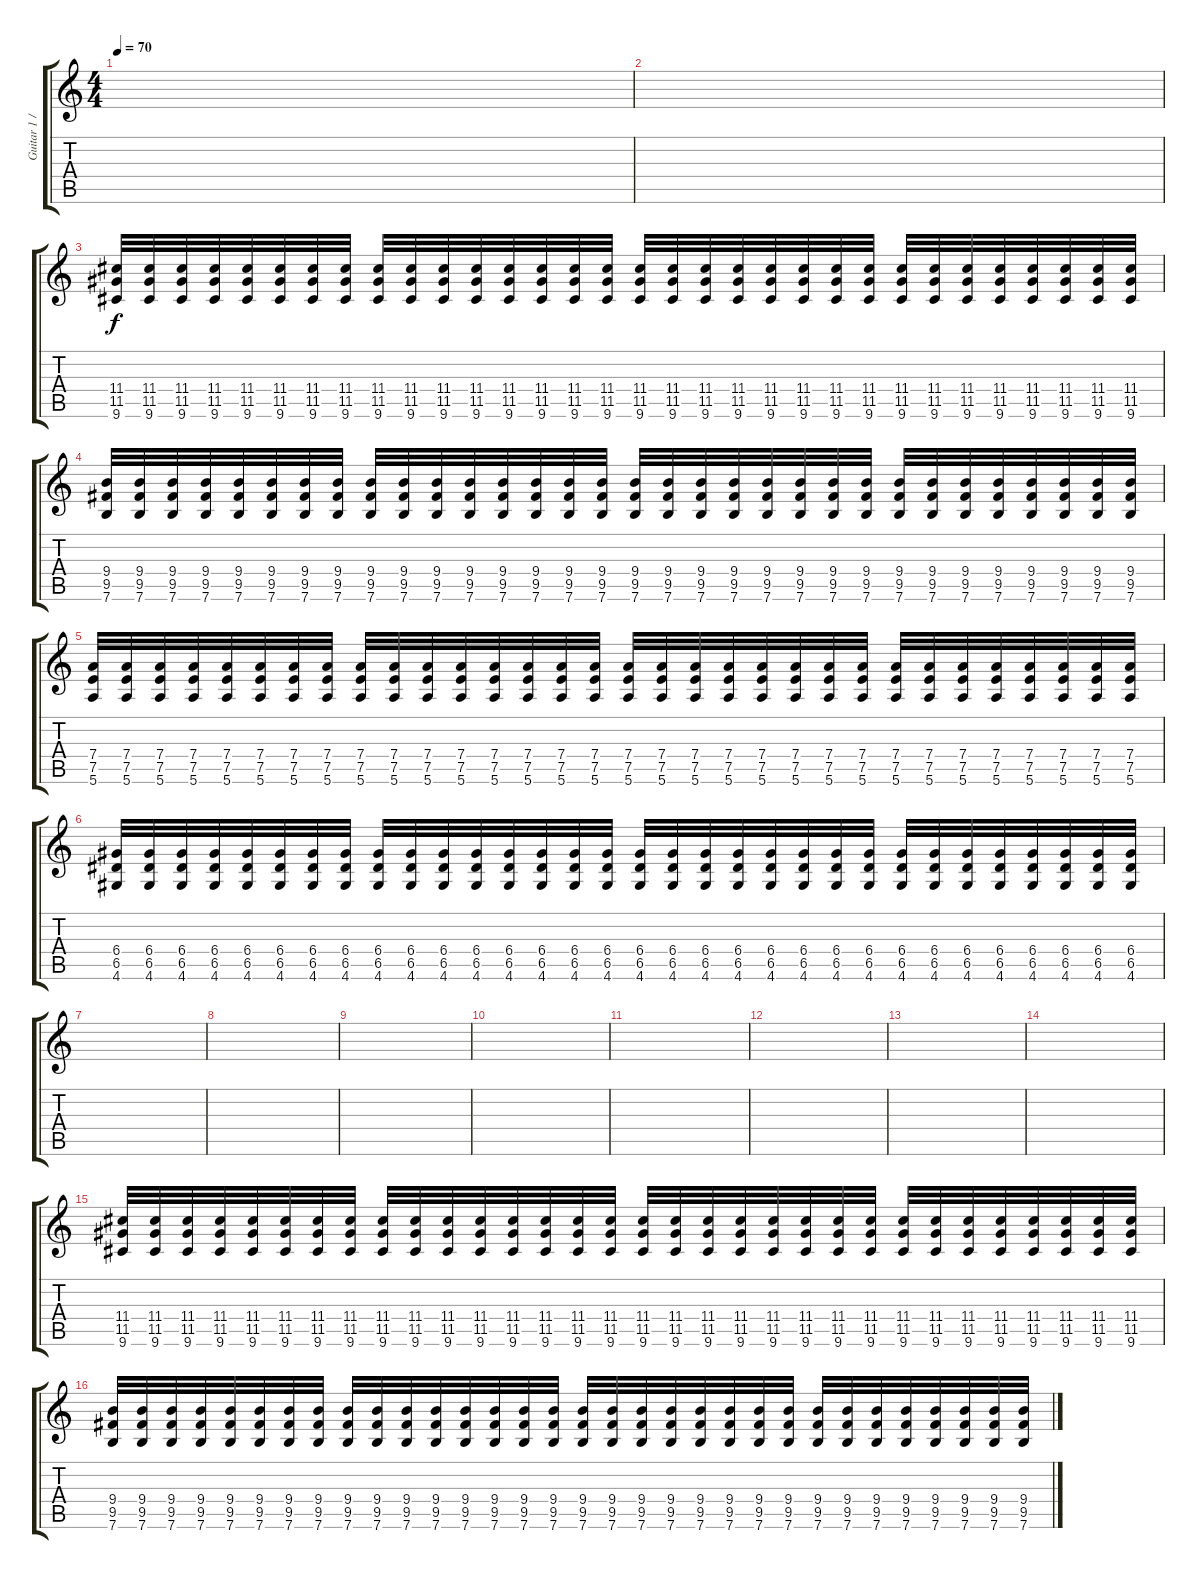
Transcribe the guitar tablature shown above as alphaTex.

\track ("Guitar 1 / Richard Kruspe" "Guitar 1 /") {instrument overdrivenguitar}
\staff {score tabs}
\tuning (E4 B3 G3 D3 A2 E2) {hide}
\ts (4 4)
\tempo 70
\clef g2
\ks c
|
|
(11.4 11.5 9.6).32 (11.4 11.5 9.6).32 (11.4 11.5 9.6).32 (11.4 11.5 9.6).32 (11.4 11.5 9.6).32 (11.4 11.5 9.6).32 (11.4 11.5 9.6).32 (11.4 11.5 9.6).32 (11.4 11.5 9.6).32 (11.4 11.5 9.6).32 (11.4 11.5 9.6).32 (11.4 11.5 9.6).32 (11.4 11.5 9.6).32 (11.4 11.5 9.6).32 (11.4 11.5 9.6).32 (11.4 11.5 9.6).32 (11.4 11.5 9.6).32 (11.4 11.5 9.6).32 (11.4 11.5 9.6).32 (11.4 11.5 9.6).32 (11.4 11.5 9.6).32 (11.4 11.5 9.6).32 (11.4 11.5 9.6).32 (11.4 11.5 9.6).32 (11.4 11.5 9.6).32 (11.4 11.5 9.6).32 (11.4 11.5 9.6).32 (11.4 11.5 9.6).32 (11.4 11.5 9.6).32 (11.4 11.5 9.6).32 (11.4 11.5 9.6).32 (11.4 11.5 9.6).32 |
(9.4 9.5 7.6).32 (9.4 9.5 7.6).32 (9.4 9.5 7.6).32 (9.4 9.5 7.6).32 (9.4 9.5 7.6).32 (9.4 9.5 7.6).32 (9.4 9.5 7.6).32 (9.4 9.5 7.6).32 (9.4 9.5 7.6).32 (9.4 9.5 7.6).32 (9.4 9.5 7.6).32 (9.4 9.5 7.6).32 (9.4 9.5 7.6).32 (9.4 9.5 7.6).32 (9.4 9.5 7.6).32 (9.4 9.5 7.6).32 (9.4 9.5 7.6).32 (9.4 9.5 7.6).32 (9.4 9.5 7.6).32 (9.4 9.5 7.6).32 (9.4 9.5 7.6).32 (9.4 9.5 7.6).32 (9.4 9.5 7.6).32 (9.4 9.5 7.6).32 (9.4 9.5 7.6).32 (9.4 9.5 7.6).32 (9.4 9.5 7.6).32 (9.4 9.5 7.6).32 (9.4 9.5 7.6).32 (9.4 9.5 7.6).32 (9.4 9.5 7.6).32 (9.4 9.5 7.6).32 |
(7.4 7.5 5.6).32 (7.4 7.5 5.6).32 (7.4 7.5 5.6).32 (7.4 7.5 5.6).32 (7.4 7.5 5.6).32 (7.4 7.5 5.6).32 (7.4 7.5 5.6).32 (7.4 7.5 5.6).32 (7.4 7.5 5.6).32 (7.4 7.5 5.6).32 (7.4 7.5 5.6).32 (7.4 7.5 5.6).32 (7.4 7.5 5.6).32 (7.4 7.5 5.6).32 (7.4 7.5 5.6).32 (7.4 7.5 5.6).32 (7.4 7.5 5.6).32 (7.4 7.5 5.6).32 (7.4 7.5 5.6).32 (7.4 7.5 5.6).32 (7.4 7.5 5.6).32 (7.4 7.5 5.6).32 (7.4 7.5 5.6).32 (7.4 7.5 5.6).32 (7.4 7.5 5.6).32 (7.4 7.5 5.6).32 (7.4 7.5 5.6).32 (7.4 7.5 5.6).32 (7.4 7.5 5.6).32 (7.4 7.5 5.6).32 (7.4 7.5 5.6).32 (7.4 7.5 5.6).32 |
(6.4 6.5 4.6).32 (6.4 6.5 4.6).32 (6.4 6.5 4.6).32 (6.4 6.5 4.6).32 (6.4 6.5 4.6).32 (6.4 6.5 4.6).32 (6.4 6.5 4.6).32 (6.4 6.5 4.6).32 (6.4 6.5 4.6).32 (6.4 6.5 4.6).32 (6.4 6.5 4.6).32 (6.4 6.5 4.6).32 (6.4 6.5 4.6).32 (6.4 6.5 4.6).32 (6.4 6.5 4.6).32 (6.4 6.5 4.6).32 (6.4 6.5 4.6).32 (6.4 6.5 4.6).32 (6.4 6.5 4.6).32 (6.4 6.5 4.6).32 (6.4 6.5 4.6).32 (6.4 6.5 4.6).32 (6.4 6.5 4.6).32 (6.4 6.5 4.6).32 (6.4 6.5 4.6).32 (6.4 6.5 4.6).32 (6.4 6.5 4.6).32 (6.4 6.5 4.6).32 (6.4 6.5 4.6).32 (6.4 6.5 4.6).32 (6.4 6.5 4.6).32 (6.4 6.5 4.6).32 |
|
|
|
|
|
|
|
|
(11.4 11.5 9.6).32 (11.4 11.5 9.6).32 (11.4 11.5 9.6).32 (11.4 11.5 9.6).32 (11.4 11.5 9.6).32 (11.4 11.5 9.6).32 (11.4 11.5 9.6).32 (11.4 11.5 9.6).32 (11.4 11.5 9.6).32 (11.4 11.5 9.6).32 (11.4 11.5 9.6).32 (11.4 11.5 9.6).32 (11.4 11.5 9.6).32 (11.4 11.5 9.6).32 (11.4 11.5 9.6).32 (11.4 11.5 9.6).32 (11.4 11.5 9.6).32 (11.4 11.5 9.6).32 (11.4 11.5 9.6).32 (11.4 11.5 9.6).32 (11.4 11.5 9.6).32 (11.4 11.5 9.6).32 (11.4 11.5 9.6).32 (11.4 11.5 9.6).32 (11.4 11.5 9.6).32 (11.4 11.5 9.6).32 (11.4 11.5 9.6).32 (11.4 11.5 9.6).32 (11.4 11.5 9.6).32 (11.4 11.5 9.6).32 (11.4 11.5 9.6).32 (11.4 11.5 9.6).32 |
(9.4 9.5 7.6).32 (9.4 9.5 7.6).32 (9.4 9.5 7.6).32 (9.4 9.5 7.6).32 (9.4 9.5 7.6).32 (9.4 9.5 7.6).32 (9.4 9.5 7.6).32 (9.4 9.5 7.6).32 (9.4 9.5 7.6).32 (9.4 9.5 7.6).32 (9.4 9.5 7.6).32 (9.4 9.5 7.6).32 (9.4 9.5 7.6).32 (9.4 9.5 7.6).32 (9.4 9.5 7.6).32 (9.4 9.5 7.6).32 (9.4 9.5 7.6).32 (9.4 9.5 7.6).32 (9.4 9.5 7.6).32 (9.4 9.5 7.6).32 (9.4 9.5 7.6).32 (9.4 9.5 7.6).32 (9.4 9.5 7.6).32 (9.4 9.5 7.6).32 (9.4 9.5 7.6).32 (9.4 9.5 7.6).32 (9.4 9.5 7.6).32 (9.4 9.5 7.6).32 (9.4 9.5 7.6).32 (9.4 9.5 7.6).32 (9.4 9.5 7.6).32 (9.4 9.5 7.6).32
